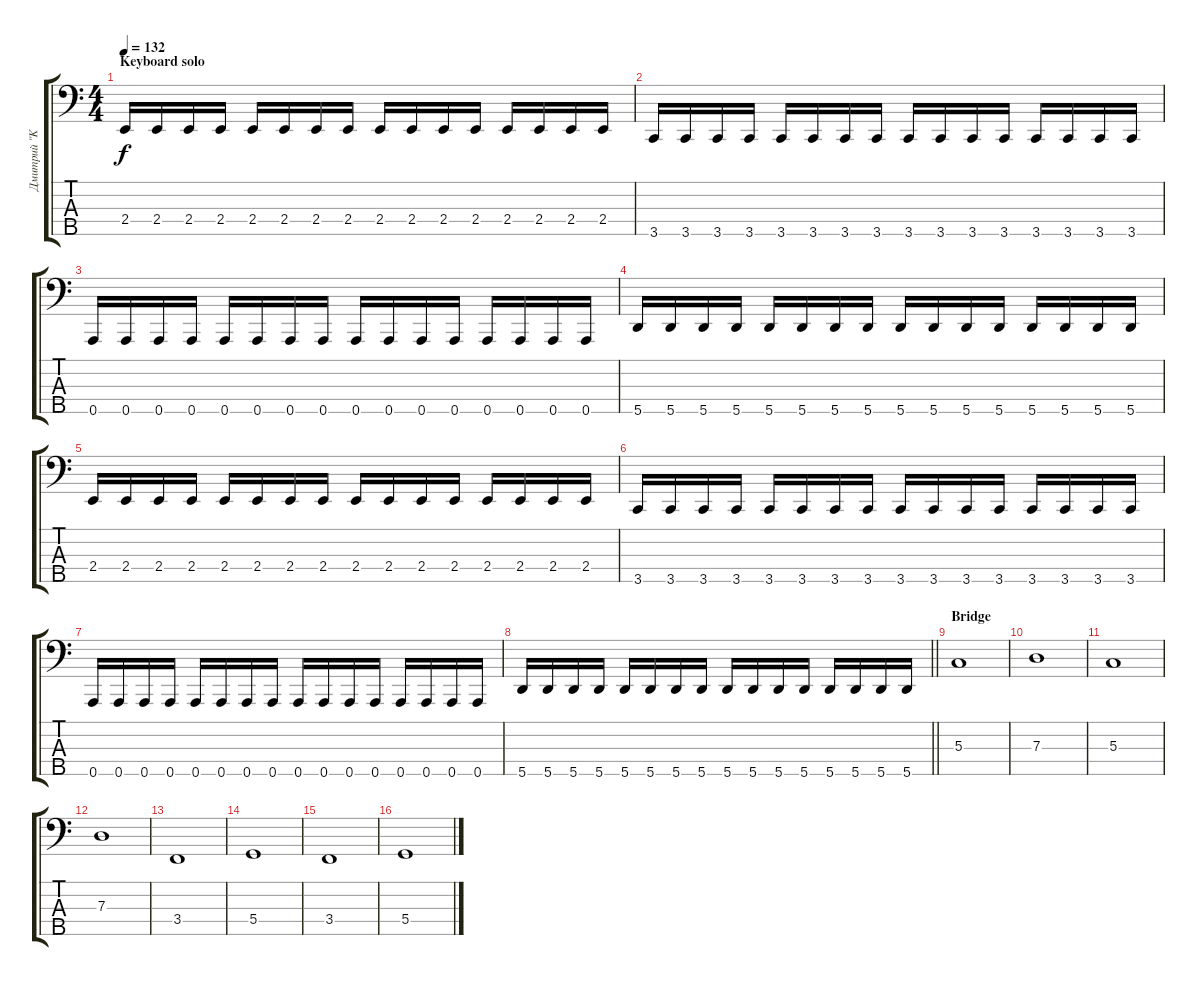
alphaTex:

\track ("Дмитрий \"Kawazu\" Голяшев" "Дмитрий \"K") {instrument electricbassfinger}
\staff {score tabs}
\tuning (F2 C2 G1 D1 A0) {hide}
\ts (4 4)
\section ("" "Keyboard solo")
\tempo 132
\clef f4
\ks c
2.4.16{dy f} 2.4.16 2.4.16 2.4.16 2.4.16 2.4.16 2.4.16 2.4.16 2.4.16 2.4.16 2.4.16 2.4.16 2.4.16 2.4.16 2.4.16 2.4.16 |
3.5.16 3.5.16 3.5.16 3.5.16 3.5.16 3.5.16 3.5.16 3.5.16 3.5.16 3.5.16 3.5.16 3.5.16 3.5.16 3.5.16 3.5.16 3.5.16 |
0.5.16 0.5.16 0.5.16 0.5.16 0.5.16 0.5.16 0.5.16 0.5.16 0.5.16 0.5.16 0.5.16 0.5.16 0.5.16 0.5.16 0.5.16 0.5.16 |
5.5.16 5.5.16 5.5.16 5.5.16 5.5.16 5.5.16 5.5.16 5.5.16 5.5.16 5.5.16 5.5.16 5.5.16 5.5.16 5.5.16 5.5.16 5.5.16 |
2.4.16 2.4.16 2.4.16 2.4.16 2.4.16 2.4.16 2.4.16 2.4.16 2.4.16 2.4.16 2.4.16 2.4.16 2.4.16 2.4.16 2.4.16 2.4.16 |
3.5.16 3.5.16 3.5.16 3.5.16 3.5.16 3.5.16 3.5.16 3.5.16 3.5.16 3.5.16 3.5.16 3.5.16 3.5.16 3.5.16 3.5.16 3.5.16 |
0.5.16 0.5.16 0.5.16 0.5.16 0.5.16 0.5.16 0.5.16 0.5.16 0.5.16 0.5.16 0.5.16 0.5.16 0.5.16 0.5.16 0.5.16 0.5.16 |
\barLineRight lightlight
5.5.16 5.5.16 5.5.16 5.5.16 5.5.16 5.5.16 5.5.16 5.5.16 5.5.16 5.5.16 5.5.16 5.5.16 5.5.16 5.5.16 5.5.16 5.5.16 |
\section ("" "Bridge")
5.3.1 |
7.3.1 |
5.3.1 |
7.3.1 |
3.4.1 |
5.4.1 |
3.4.1 |
5.4.1
